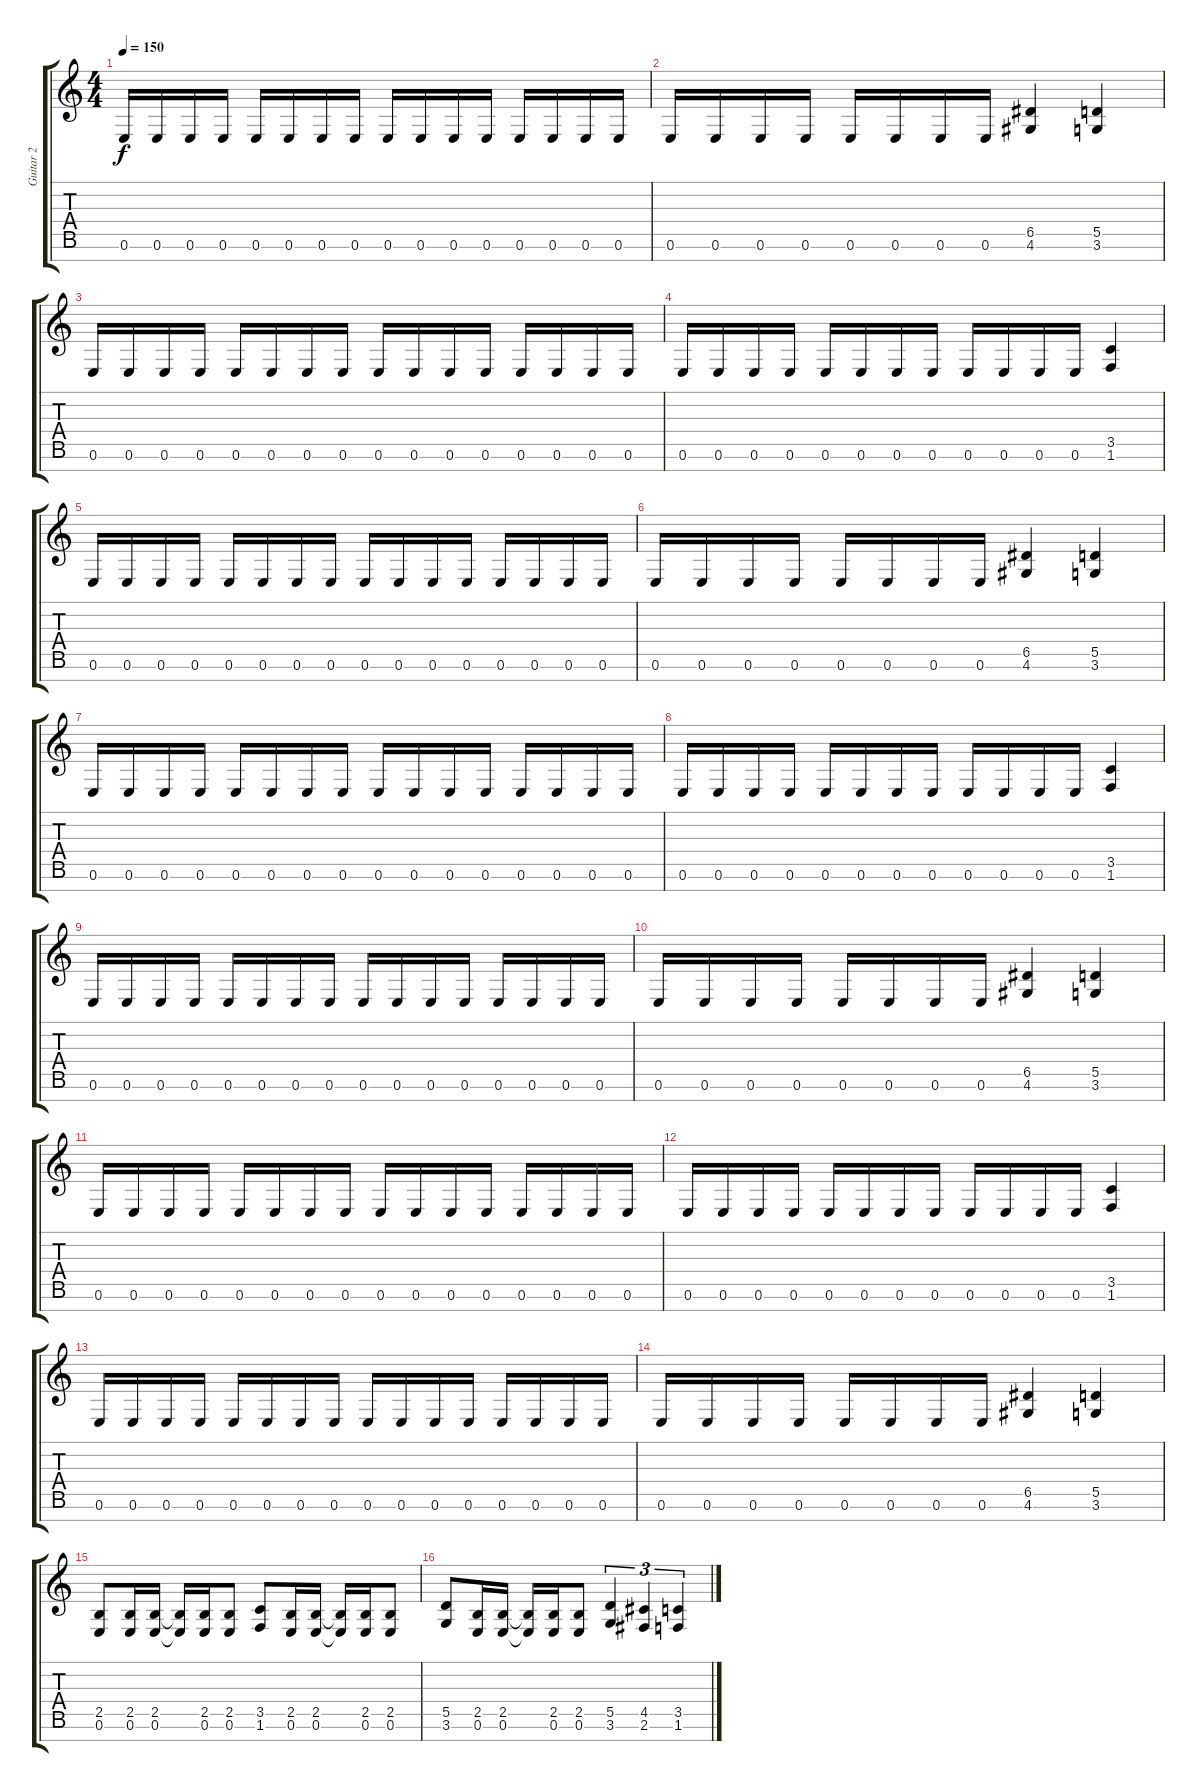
\track ("Guitar 2" "Guitar 2") {instrument distortionguitar}
\staff {score tabs}
\tuning (E4 B3 G3 D3 A2 E2 B1) {hide}
\ts (4 4)
\tempo 150
\clef g2
\ks c
0.6.16{dy f} 0.6.16 0.6.16 0.6.16 0.6.16 0.6.16 0.6.16 0.6.16 0.6.16 0.6.16 0.6.16 0.6.16 0.6.16 0.6.16 0.6.16 0.6.16 |
0.6.16 0.6.16 0.6.16 0.6.16 0.6.16 0.6.16 0.6.16 0.6.16 (6.5 4.6).4 (5.5 3.6).4 |
0.6.16 0.6.16 0.6.16 0.6.16 0.6.16 0.6.16 0.6.16 0.6.16 0.6.16 0.6.16 0.6.16 0.6.16 0.6.16 0.6.16 0.6.16 0.6.16 |
0.6.16 0.6.16 0.6.16 0.6.16 0.6.16 0.6.16 0.6.16 0.6.16 0.6.16 0.6.16 0.6.16 0.6.16 (3.5 1.6).4 |
0.6.16 0.6.16 0.6.16 0.6.16 0.6.16 0.6.16 0.6.16 0.6.16 0.6.16 0.6.16 0.6.16 0.6.16 0.6.16 0.6.16 0.6.16 0.6.16 |
0.6.16 0.6.16 0.6.16 0.6.16 0.6.16 0.6.16 0.6.16 0.6.16 (6.5 4.6).4 (5.5 3.6).4 |
0.6.16 0.6.16 0.6.16 0.6.16 0.6.16 0.6.16 0.6.16 0.6.16 0.6.16 0.6.16 0.6.16 0.6.16 0.6.16 0.6.16 0.6.16 0.6.16 |
0.6.16 0.6.16 0.6.16 0.6.16 0.6.16 0.6.16 0.6.16 0.6.16 0.6.16 0.6.16 0.6.16 0.6.16 (3.5 1.6).4 |
0.6.16 0.6.16 0.6.16 0.6.16 0.6.16 0.6.16 0.6.16 0.6.16 0.6.16 0.6.16 0.6.16 0.6.16 0.6.16 0.6.16 0.6.16 0.6.16 |
0.6.16 0.6.16 0.6.16 0.6.16 0.6.16 0.6.16 0.6.16 0.6.16 (6.5 4.6).4 (5.5 3.6).4 |
0.6.16 0.6.16 0.6.16 0.6.16 0.6.16 0.6.16 0.6.16 0.6.16 0.6.16 0.6.16 0.6.16 0.6.16 0.6.16 0.6.16 0.6.16 0.6.16 |
0.6.16 0.6.16 0.6.16 0.6.16 0.6.16 0.6.16 0.6.16 0.6.16 0.6.16 0.6.16 0.6.16 0.6.16 (3.5 1.6).4 |
0.6.16 0.6.16 0.6.16 0.6.16 0.6.16 0.6.16 0.6.16 0.6.16 0.6.16 0.6.16 0.6.16 0.6.16 0.6.16 0.6.16 0.6.16 0.6.16 |
0.6.16 0.6.16 0.6.16 0.6.16 0.6.16 0.6.16 0.6.16 0.6.16 (6.5 4.6).4 (5.5 3.6).4 |
(2.5 0.6).8 (2.5 0.6).16 (2.5 0.6).16 (2.5{t} 0.6{t}).16 (2.5 0.6).16 (2.5 0.6).8 (3.5 1.6).8 (2.5 0.6).16 (2.5 0.6).16 (2.5{t} 0.6{t}).16 (2.5 0.6).16 (2.5 0.6).8 |
(5.5 3.6).8 (2.5 0.6).16 (2.5 0.6).16 (2.5{t} 0.6{t}).16 (2.5 0.6).16 (2.5 0.6).8 (5.5 3.6).4{tu (3 2)} (4.5 2.6).4{tu (3 2)} (3.5 1.6).4{tu (3 2)}
